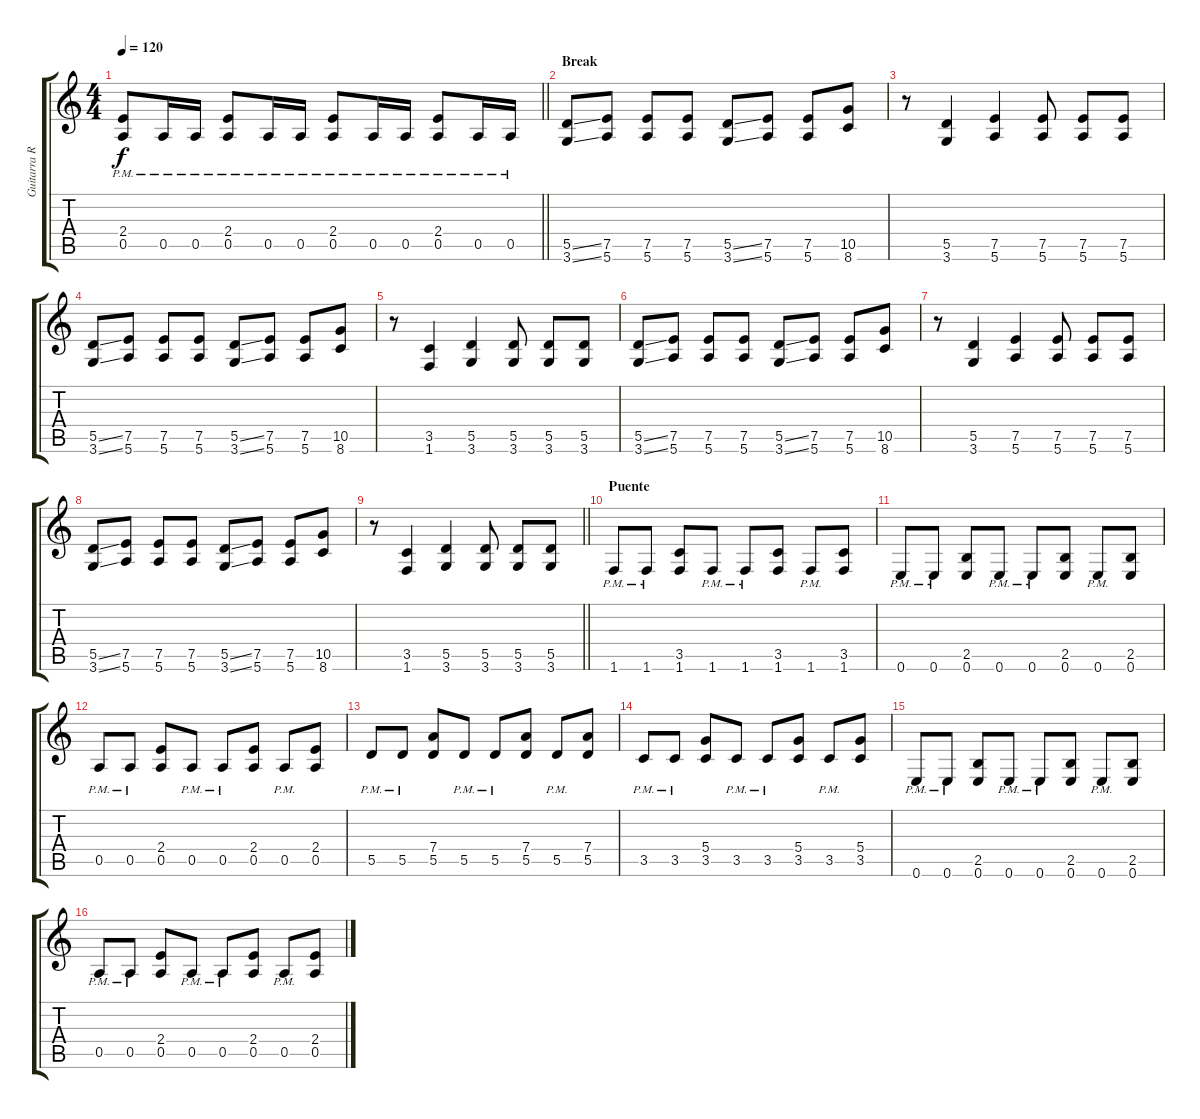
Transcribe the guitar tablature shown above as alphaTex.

\track ("Guitarra Rítmica" "Guitarra R") {instrument distortionguitar}
\staff {score tabs}
\tuning (E4 B3 G3 D3 A2 E2) {hide}
\ts (4 4)
\tempo 120
\clef g2
\barLineRight lightlight
\ks c
(2.4 0.5{pm}).8{dy f} 0.5{pm}.16 0.5{pm}.16 (2.4 0.5{pm}).8 0.5{pm}.16 0.5{pm}.16 (2.4 0.5{pm}).8 0.5{pm}.16 0.5{pm}.16 (2.4 0.5{pm}).8 0.5{pm}.16 0.5{pm}.16 |
\section ("" "Break")
(5.5{ss} 3.6{ss}).8 (7.5 5.6).8 (7.5 5.6).8 (7.5 5.6).8 (5.5{ss} 3.6{ss}).8 (7.5 5.6).8 (7.5 5.6).8 (10.5 8.6).8 |
r.8 (5.5 3.6).4 (7.5 5.6).4 (7.5 5.6).8 (7.5 5.6).8 (7.5 5.6).8 |
(5.5{ss} 3.6{ss}).8 (7.5 5.6).8 (7.5 5.6).8 (7.5 5.6).8 (5.5{ss} 3.6{ss}).8 (7.5 5.6).8 (7.5 5.6).8 (10.5 8.6).8 |
r.8 (3.5 1.6).4 (5.5 3.6).4 (5.5 3.6).8 (5.5 3.6).8 (5.5 3.6).8 |
(5.5{ss} 3.6{ss}).8 (7.5 5.6).8 (7.5 5.6).8 (7.5 5.6).8 (5.5{ss} 3.6{ss}).8 (7.5 5.6).8 (7.5 5.6).8 (10.5 8.6).8 |
r.8 (5.5 3.6).4 (7.5 5.6).4 (7.5 5.6).8 (7.5 5.6).8 (7.5 5.6).8 |
(5.5{ss} 3.6{ss}).8 (7.5 5.6).8 (7.5 5.6).8 (7.5 5.6).8 (5.5{ss} 3.6{ss}).8 (7.5 5.6).8 (7.5 5.6).8 (10.5 8.6).8 |
\barLineRight lightlight
r.8 (3.5 1.6).4 (5.5 3.6).4 (5.5 3.6).8 (5.5 3.6).8 (5.5 3.6).8 |
\section ("" "Puente")
1.6{pm}.8 1.6{pm}.8 (3.5 1.6).8 1.6{pm}.8 1.6{pm}.8 (3.5 1.6).8 1.6{pm}.8 (3.5 1.6).8 |
0.6{pm}.8 0.6{pm}.8 (2.5 0.6).8 0.6{pm}.8 0.6{pm}.8 (2.5 0.6).8 0.6{pm}.8 (2.5 0.6).8 |
0.5{pm}.8 0.5{pm}.8 (2.4 0.5).8 0.5{pm}.8 0.5{pm}.8 (2.4 0.5).8 0.5{pm}.8 (2.4 0.5).8 |
5.5{pm}.8 5.5{pm}.8 (7.4 5.5).8 5.5{pm}.8 5.5{pm}.8 (7.4 5.5).8 5.5{pm}.8 (7.4 5.5).8 |
3.5{pm}.8 3.5{pm}.8 (5.4 3.5).8 3.5{pm}.8 3.5{pm}.8 (5.4 3.5).8 3.5{pm}.8 (5.4 3.5).8 |
0.6{pm}.8 0.6{pm}.8 (2.5 0.6).8 0.6{pm}.8 0.6{pm}.8 (2.5 0.6).8 0.6{pm}.8 (2.5 0.6).8 |
0.5{pm}.8 0.5{pm}.8 (2.4 0.5).8 0.5{pm}.8 0.5{pm}.8 (2.4 0.5).8 0.5{pm}.8 (2.4 0.5).8
